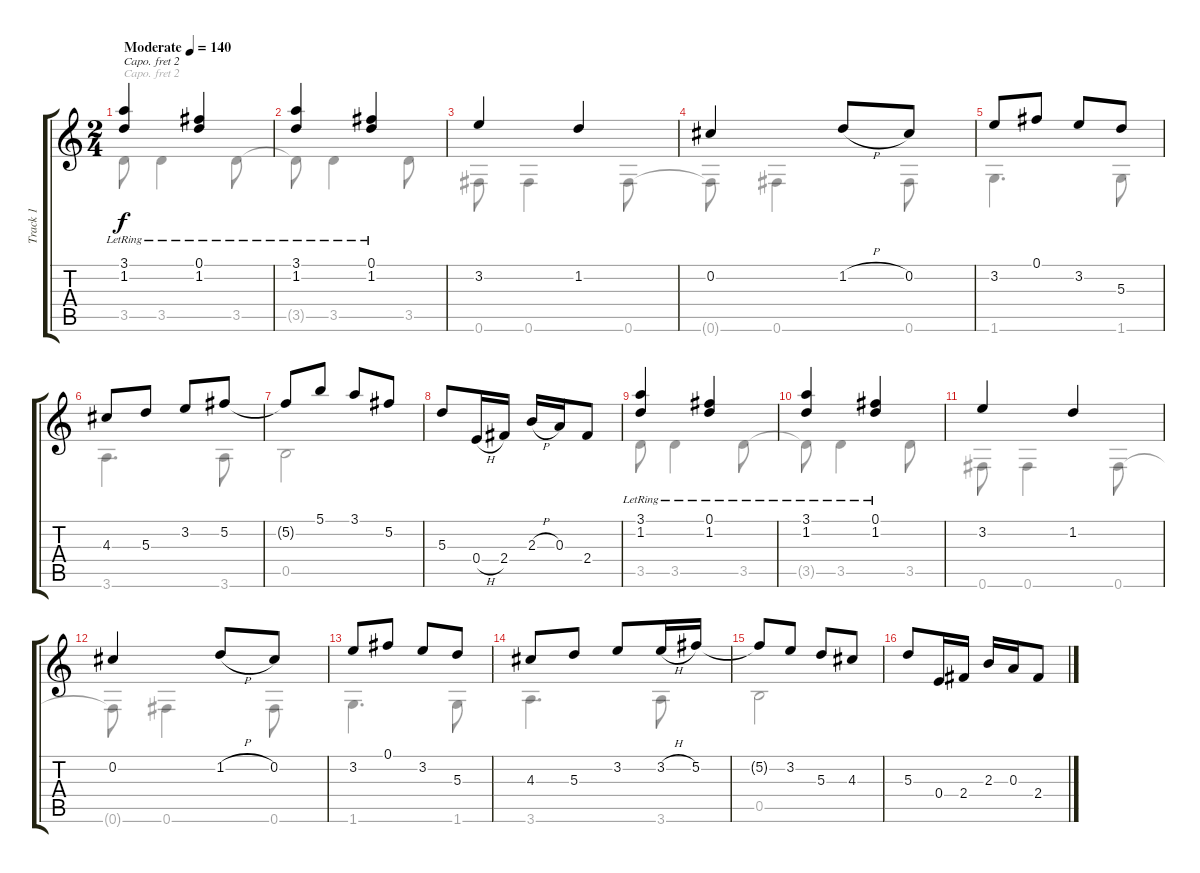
\track ("Track 1" "Track 1") {instrument acousticguitarnylon}
\staff {score tabs}
\capo 2
\tuning (E4 B3 G3 D3 A2 E2) {hide}
\voice
\ts (2 4)
\tempo (140 "Moderate")
\clef g2
\ks c
(3.1{lr} 1.2{lr}).4{dy f instrument acousticguitarnylon} (0.1{lr} 1.2{lr}).4 |
(3.1{lr} 1.2{lr}).4 (0.1{lr} 1.2{lr}).4 |
3.2.4 1.2.4 |
0.2.4 1.2{h}.8 0.2.8 |
3.2.8 0.1.8 3.2.8 5.3.8 |
4.3.8 5.3.8 3.2.8 5.2.8 |
5.2{t}.8 5.1.8 3.1.8 5.2.8 |
5.3.8 0.4{h}.16 2.4.16 2.3{h}.16 0.3.16 2.4.8 |
(3.1{lr} 1.2{lr}).4 (0.1{lr} 1.2{lr}).4 |
(3.1{lr} 1.2{lr}).4 (0.1{lr} 1.2{lr}).4 |
3.2.4 1.2.4 |
0.2.4 1.2{h}.8 0.2.8 |
3.2.8 0.1.8 3.2.8 5.3.8 |
4.3.8 5.3.8 3.2.8 3.2{h}.16 5.2.16 |
5.2{t}.8 3.2.8 5.3.8 4.3.8 |
5.3.8 0.4.16 2.4.16 2.3.16 0.3.16 2.4.8
\voice
\clef g2
\ottava regular
\simile none
\ks c
3.5.8{dy f} 3.5.4 3.5.8 |
3.5{t}.8 3.5.4 3.5.8 |
0.6.8 0.6.4 0.6.8 |
0.6{t}.8 0.6.4 0.6.8 |
1.6.4{d} 1.6.8 |
3.6.4{d} 3.6.8 |
0.5.2 |
|
3.5.8 3.5.4 3.5.8 |
3.5{t}.8 3.5.4 3.5.8 |
0.6.8 0.6.4 0.6.8 |
0.6{t}.8 0.6.4 0.6.8 |
1.6.4{d} 1.6.8 |
3.6.4{d} 3.6.8 |
0.5.2 |
